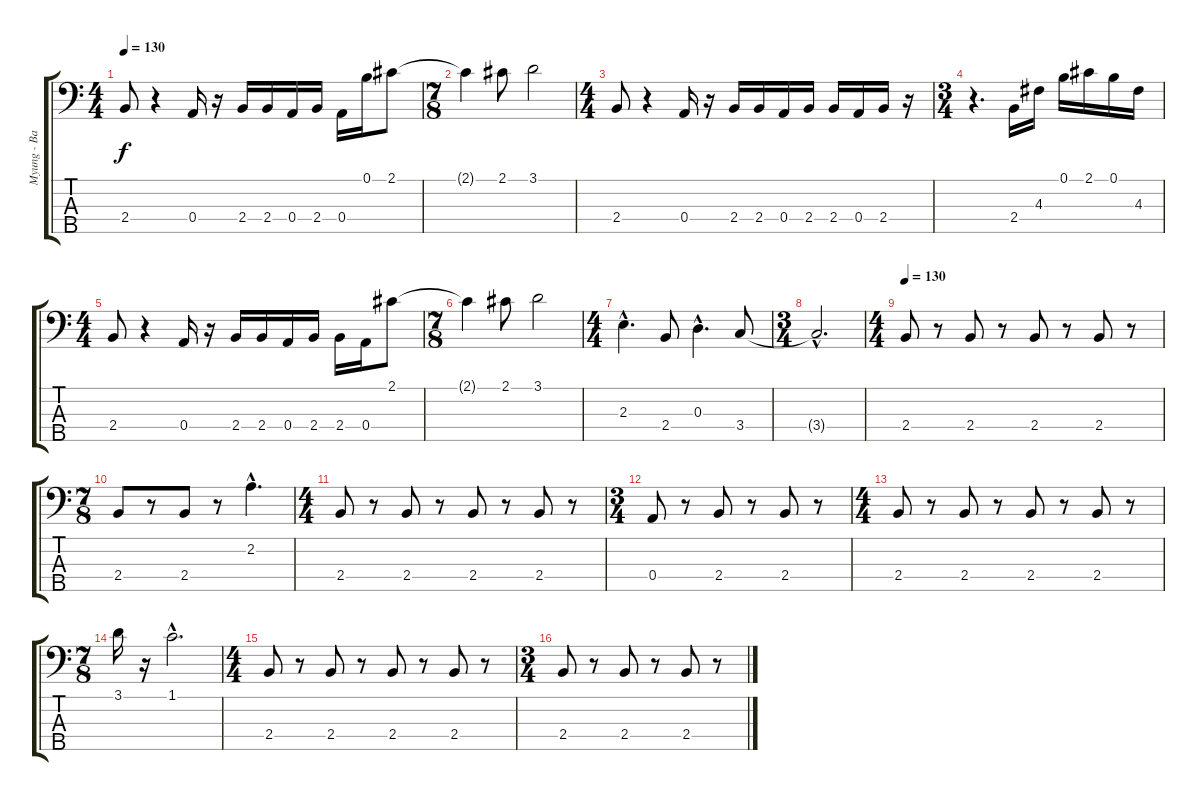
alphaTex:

\track ("Myung - Bass" "Myung - Ba") {instrument electricbassfinger}
\staff {score tabs}
\tuning (B2 G2 D2 A1 E1) {hide}
\ts (4 4)
\tempo 130
\clef f4
\ks c
2.4.8{dy f} r.4 0.4.16 r.16 2.4.16 2.4.16 0.4.16 2.4.16 0.4.16 0.1.16 2.1.8 |
\ts (7 8)
2.1{t}.4 2.1.8 3.1.2 |
\ts (4 4)
2.4.8 r.4 0.4.16 r.16 2.4.16 2.4.16 0.4.16 2.4.16 2.4.16 0.4.16 2.4.16 r.16 |
\ts (3 4)
r.4{d} 2.4.16 4.3.16 0.1.16 2.1.16 0.1.16 4.3.16 |
\ts (4 4)
2.4.8 r.4 0.4.16 r.16 2.4.16 2.4.16 0.4.16 2.4.16 2.4.16 0.4.16 2.1.8 |
\ts (7 8)
2.1{t}.4 2.1.8 3.1.2 |
\ts (4 4)
2.3{hac}.4{d} 2.4.8 0.3{hac}.4{d} 3.4.8 |
\ts (3 4)
3.4{hac t}.2{d} |
\ts (4 4)
\tempo 130
2.4.8 r.8 2.4.8 r.8 2.4.8 r.8 2.4.8 r.8 |
\ts (7 8)
2.4.8 r.8 2.4.8 r.8 2.2{hac}.4{d} |
\ts (4 4)
2.4.8 r.8 2.4.8 r.8 2.4.8 r.8 2.4.8 r.8 |
\ts (3 4)
0.4.8 r.8 2.4.8 r.8 2.4.8 r.8 |
\ts (4 4)
2.4.8 r.8 2.4.8 r.8 2.4.8 r.8 2.4.8 r.8 |
\ts (7 8)
3.1.16 r.16 1.1{hac}.2{d} |
\ts (4 4)
2.4.8 r.8 2.4.8 r.8 2.4.8 r.8 2.4.8 r.8 |
\ts (3 4)
2.4.8 r.8 2.4.8 r.8 2.4.8 r.8
